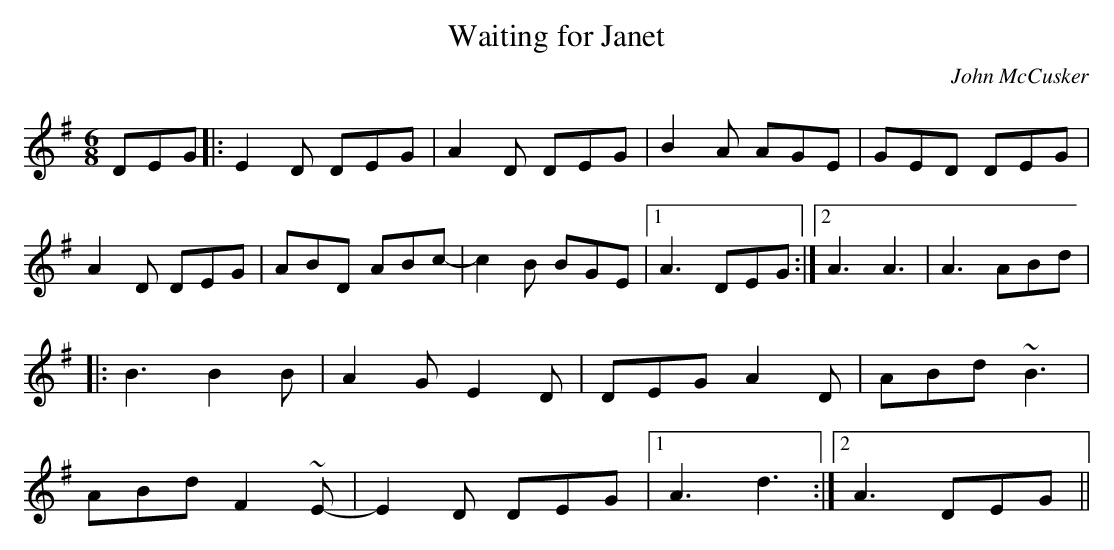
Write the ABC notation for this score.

X:1
T:Waiting for Janet
M:6/8
L:1/8
C:John McCusker
K:G
DEG|:E2D DEG|A2D DEG|B2A AGE|GED DEG|
!A2D DEG|ABD ABc-|c2B BGE|1A3 DEG:|2A3 A3|A3 ABd|
!|:B3 B2B|A2G E2D|DEG A2D|ABd ~B3|
!ABd F2~E-|E2D DEG|1A3 d3:|2A3 DEG||
